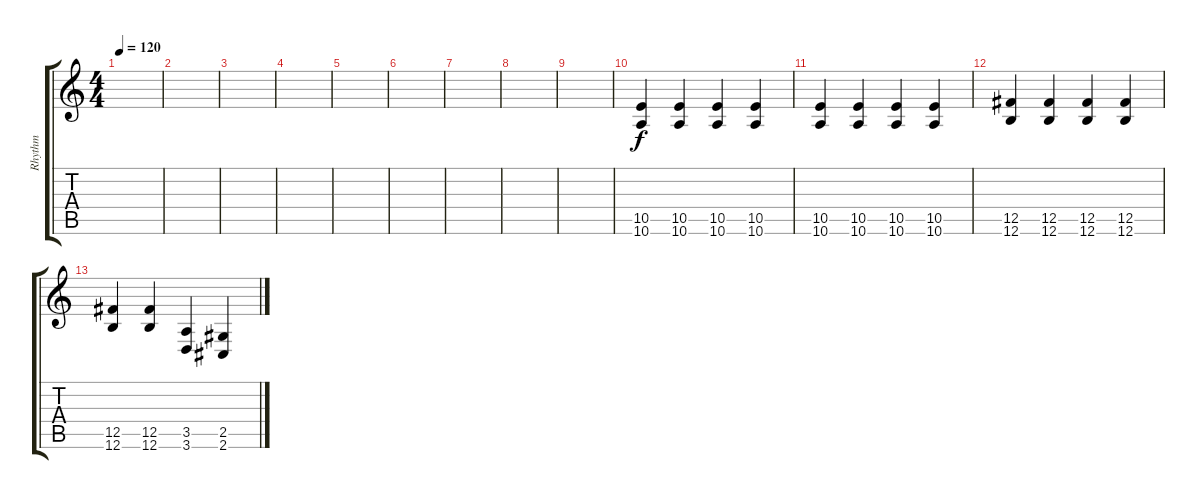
\track ("Rhythm" "Rhythm") {instrument distortionguitar}
\staff {score tabs}
\tuning (Db4 Ab3 E3 B2 Gb2 B1) {hide}
\ts (4 4)
\tempo 120
\clef g2
\ks c
|
|
|
|
|
|
|
|
|
(10.5 10.6).4 (10.5 10.6).4 (10.5 10.6).4 (10.5 10.6).4 |
(10.5 10.6).4 (10.5 10.6).4 (10.5 10.6).4 (10.5 10.6).4 |
(12.5 12.6).4 (12.5 12.6).4 (12.5 12.6).4 (12.5 12.6).4 |
(12.5 12.6).4 (12.5 12.6).4 (3.5 3.6).4 (2.5 2.6).4
